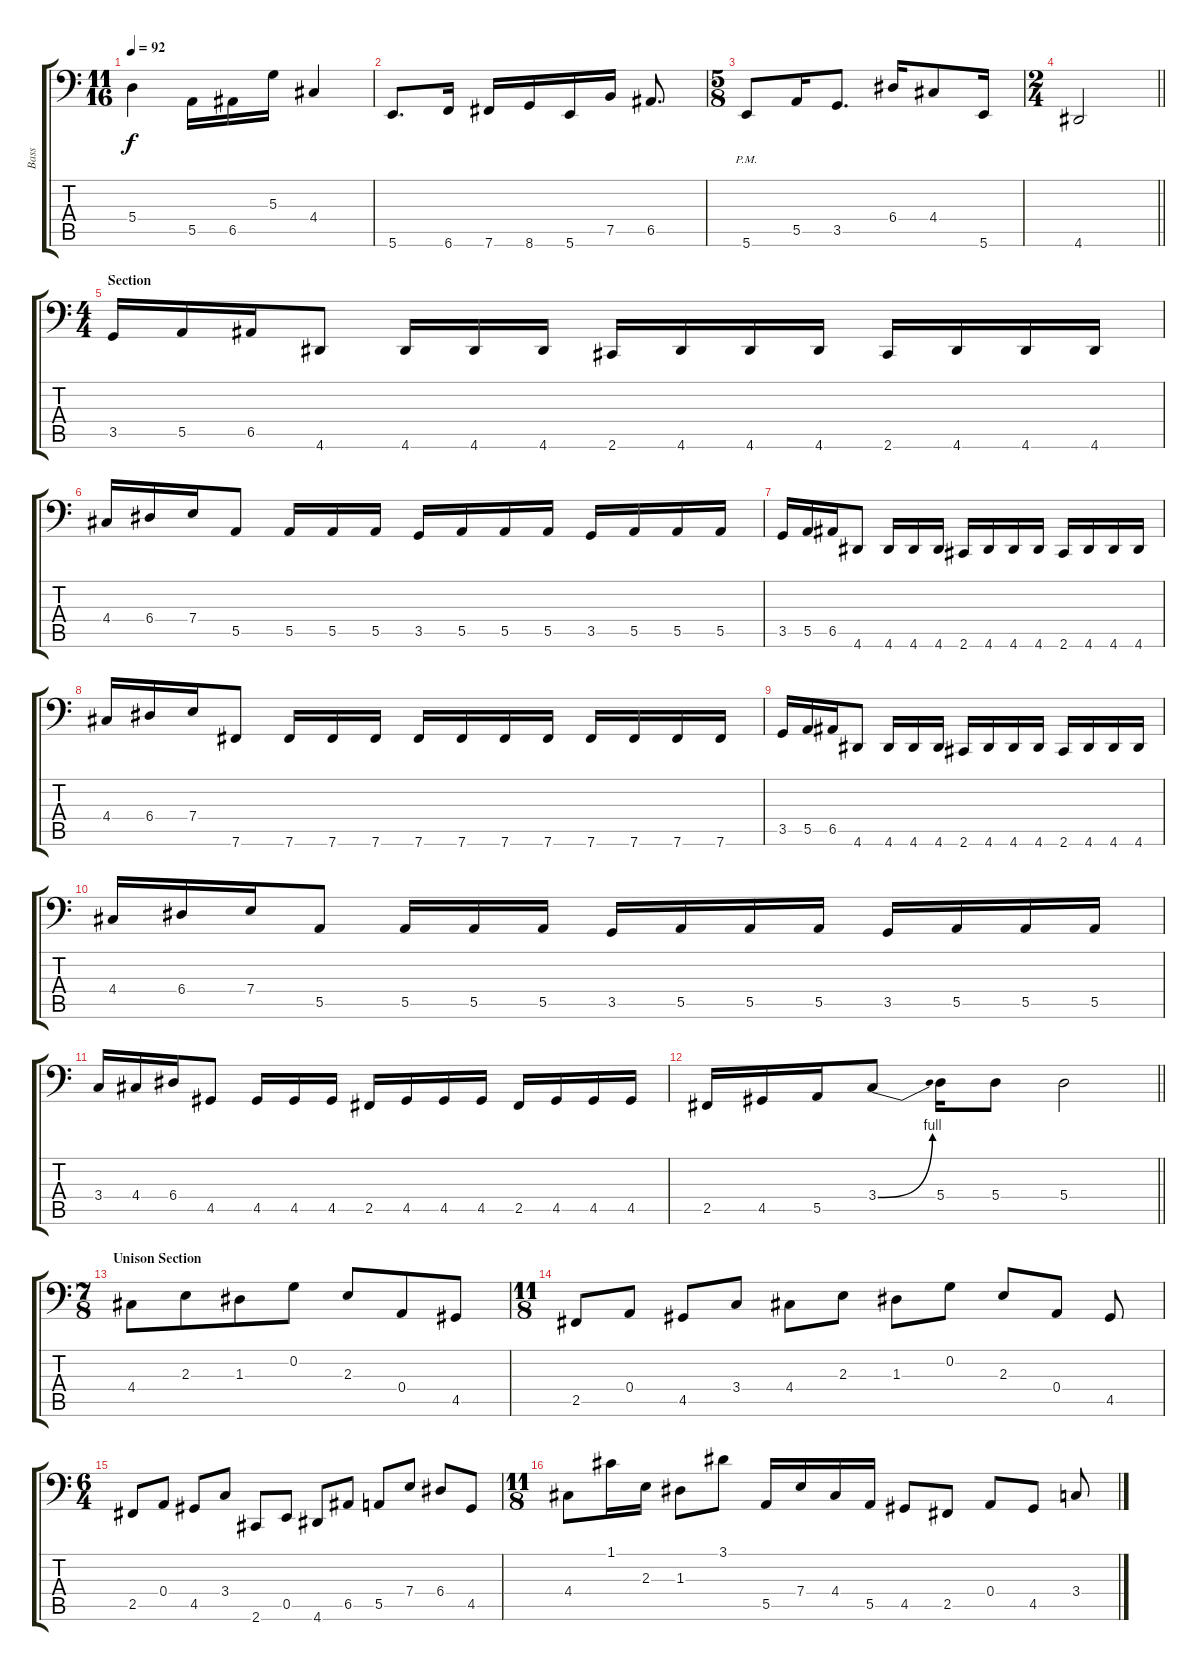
\track ("Bass" "Bass") {instrument electricbassfinger}
\staff {score tabs}
\tuning (C3 G2 D2 A1 E1 B0) {hide}
\ts (11 16)
\tempo 92
\clef f4
\ks c
5.4.4{dy f} 5.5.16 6.5.16 5.3.16 4.4.4 |
5.6.8{d} 6.6.16 7.6.16 8.6.16 5.6.16 7.5.16 6.5.8{d} |
\ts (5 8)
5.6{pm}.8 5.5.16 3.5.8{d} 6.4.16 4.4.8 5.6.16 |
\ts (2 4)
\barLineRight lightlight
4.6.2 |
\ts (4 4)
\section ("" "Section")
3.5.16 5.5.16 6.5.16 4.6.8 4.6.16 4.6.16 4.6.16 2.6.16 4.6.16 4.6.16 4.6.16 2.6.16 4.6.16 4.6.16 4.6.16 |
4.4.16 6.4.16 7.4.16 5.5.8 5.5.16 5.5.16 5.5.16 3.5.16 5.5.16 5.5.16 5.5.16 3.5.16 5.5.16 5.5.16 5.5.16 |
3.5.16 5.5.16 6.5.16 4.6.8 4.6.16 4.6.16 4.6.16 2.6.16 4.6.16 4.6.16 4.6.16 2.6.16 4.6.16 4.6.16 4.6.16 |
4.4.16 6.4.16 7.4.16 7.6.8 7.6.16 7.6.16 7.6.16 7.6.16 7.6.16 7.6.16 7.6.16 7.6.16 7.6.16 7.6.16 7.6.16 |
3.5.16 5.5.16 6.5.16 4.6.8 4.6.16 4.6.16 4.6.16 2.6.16 4.6.16 4.6.16 4.6.16 2.6.16 4.6.16 4.6.16 4.6.16 |
4.4.16 6.4.16 7.4.16 5.5.8 5.5.16 5.5.16 5.5.16 3.5.16 5.5.16 5.5.16 5.5.16 3.5.16 5.5.16 5.5.16 5.5.16 |
3.4.16 4.4.16 6.4.16 4.5.8 4.5.16 4.5.16 4.5.16 2.5.16 4.5.16 4.5.16 4.5.16 2.5.16 4.5.16 4.5.16 4.5.16 |
\barLineRight lightlight
2.5.16 4.5.16 5.5.16 3.4{be (bend 0 0 60 4)}.8 5.4.16 5.4.8 5.4.2 |
\ts (7 8)
\section ("" "Unison Section")
4.4.8 2.3.8 1.3.8 0.2.8 2.3.8 0.4.8 4.5.8 |
\ts (11 8)
2.5.8 0.4.8 4.5.8 3.4.8 4.4.8 2.3.8 1.3.8 0.2.8 2.3.8 0.4.8 4.5.8 |
\ts (6 4)
2.5.8 0.4.8 4.5.8 3.4.8 2.6.8 0.5.8 4.6.8 6.5.8 5.5.8 7.4.8 6.4.8 4.5.8 |
\ts (11 8)
4.4.8 1.1.16 2.3.16 1.3.8 3.1.8 5.5.16 7.4.16 4.4.16 5.5.16 4.5.8 2.5.8 0.4.8 4.5.8 3.4.8
